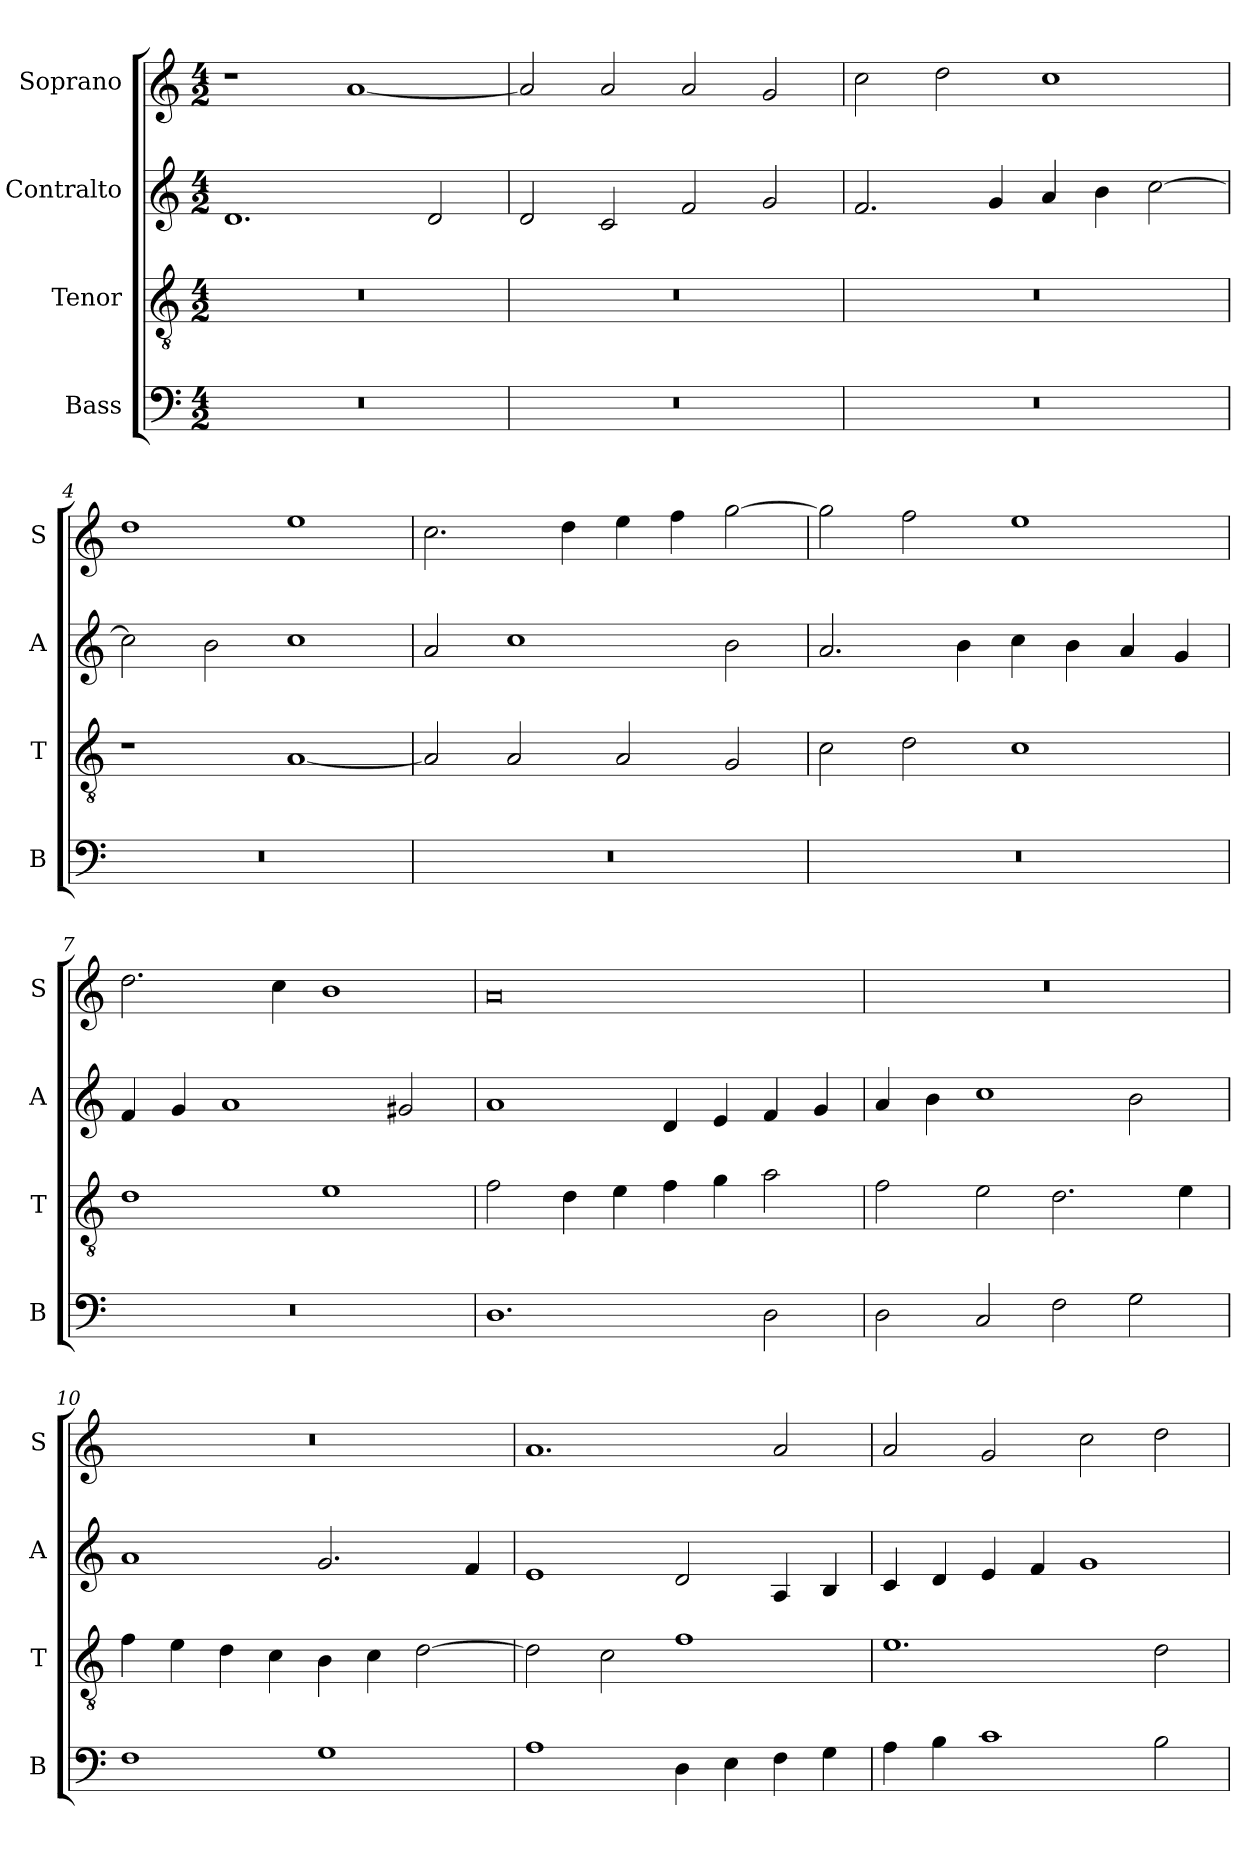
**kern	**kern	**kern	**kern
*part4	*part3	*part2	*part1
*staff4	*staff3	*staff2	*staff1
*I"Bass	*I"Tenor	*I"Contralto	*I"Soprano
*I'B	*I'T	*I'A	*I'S
*clefF4	*clefGv2	*clefG2	*clefG2
*k[]	*k[]	*k[]	*k[]
*A:aeo	*A:aeo	*A:aeo	*A:aeo
*M4/2	*M4/2	*M4/2	*M4/2
=1	=1	=1	=1
0r	0r	1.d	1r
.	.	.	[1a
.	.	2d	.
=2	=2	=2	=2
0r	0r	2d	2a]
.	.	2c	2a
.	.	2f	2a
.	.	2g	2g
=3	=3	=3	=3
0r	0r	2.f	2cc
.	.	.	2dd
.	.	4g	.
.	.	4a	1cc
.	.	4b	.
.	.	[2cc	.
=4	=4	=4	=4
0r	1r	2cc]	1dd
.	.	2b	.
.	[1A	1cc	1ee
=5	=5	=5	=5
0r	2A]	2a	2.cc
.	2A	1cc	.
.	.	.	4dd
.	2A	.	4ee
.	.	.	4ff
.	2G	2b	[2gg
=6	=6	=6	=6
0r	2c	2.a	2gg]
.	2d	.	2ff
.	.	4b	.
.	1c	4cc	1ee
.	.	4b	.
.	.	4a	.
.	.	4g	.
=7	=7	=7	=7
0r	1d	4f	2.dd
.	.	4g	.
.	.	1a	.
.	.	.	4cc
.	1e	.	1b
.	.	2g#X	.
=8	=8	=8	=8
1.D	2f	1a	0a
.	4d	.	.
.	4e	.	.
.	4f	4d	.
.	4g	4e	.
2D	2a	4f	.
.	.	4g	.
=9	=9	=9	=9
2D	2f	4a	0r
.	.	4b	.
2C	2e	1cc	.
2F	2.d	.	.
2G	.	2b	.
.	4e	.	.
=10	=10	=10	=10
1F	4f	1a	0r
.	4e	.	.
.	4d	.	.
.	4c	.	.
1G	4B	2.g	.
.	4c	.	.
.	[2d	.	.
.	.	4f	.
=11	=11	=11	=11
1A	2d]	1e	1.a
.	2c	.	.
4D	1f	2d	.
4E	.	.	.
4F	.	4A	2a
4G	.	4B	.
=12	=12	=12	=12
4A	1.e	4c	2a
4B	.	4d	.
1c	.	4e	2g
.	.	4f	.
.	.	1g	2cc
2B	2d	.	2dd
=	=	=	=
*-	*-	*-	*-
